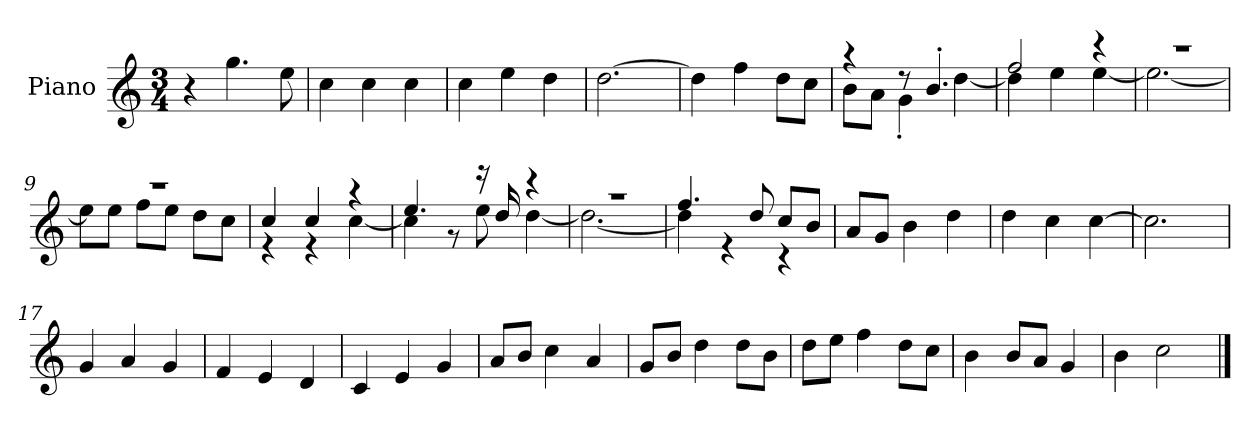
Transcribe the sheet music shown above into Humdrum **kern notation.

**kern
*part1
*staff1
*I"Piano
*I'P-no
*clefG2
*k[]
*M3/4
*MM179
=1
4r
4.gg\
8ee\
=2
4cc\
4cc\
4cc\
=3
4cc\
4ee\
4dd\
=4
[2.dd\
=5
4dd\]
4ff\
8dd\L
8cc\J
=6
*^
4r	8b\L
.	8a\J
8r	4g'\
4.b'/	.
.	[4dd\
=7	=7
2ff/	4dd\]
.	4ee\
4r	[4ee\
=8	=8
2.r	2.ee\_
=9	=9
2.r	8ee\L]
.	8ee\J
.	8ff\L
.	8ee\J
.	8dd\L
.	8cc\J
=10	=10
4cc/	4r
4cc/	4r
4r	[4cc\
!!LO:LB:g=z	!!
=11	=11
4.ee/	4cc\]
.	8r
16r	8ee\
16dd/	.
4r	[4dd\
=12	=12
2.r	2.dd\_
=13	=13
4.ff/	4dd\]
.	4r
8dd/	.
8cc/L	4r
8b/J	.
*v	*v
=14
8a/L
8g/J
4b\
4dd\
=15
4dd\
4cc\
[4cc\
=16
2.cc\]
=17
4g/
4a/
4g/
=18
4f/
4e/
4d/
=19
4c/
4e/
4g/
=20
8a/L
8b/J
4cc\
4a/
!!LO:LB:g=z
=21
8g/L
8b/J
4dd\
8dd\L
8b\J
=22
8dd\L
8ee\J
4ff\
8dd\L
8cc\J
=23
4b\
8b/L
8a/J
4g/
=24
4b\
2cc\
==
*-
